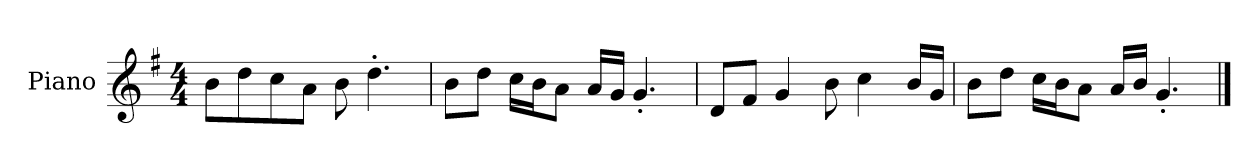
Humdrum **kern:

**kern
*part1
*staff1
*I"Piano
*I'P-no
*clefG2
*k[f#]
*M4/4
*MM90
=1
8b\L
8dd\
8cc\
8a\J
8b\
4.dd'\
=2
8b\L
8dd\J
16cc\LL
16b\J
8a\J
16a/LL
16g/JJ
4.g'/
=3
8d/L
8f#/J
4g/
8b\
4cc\
16b/LL
16g/JJ
=4
8b\L
8dd\J
16cc\LL
16b\J
8a\J
16a/LL
16b/JJ
4.g'/
==
*-
